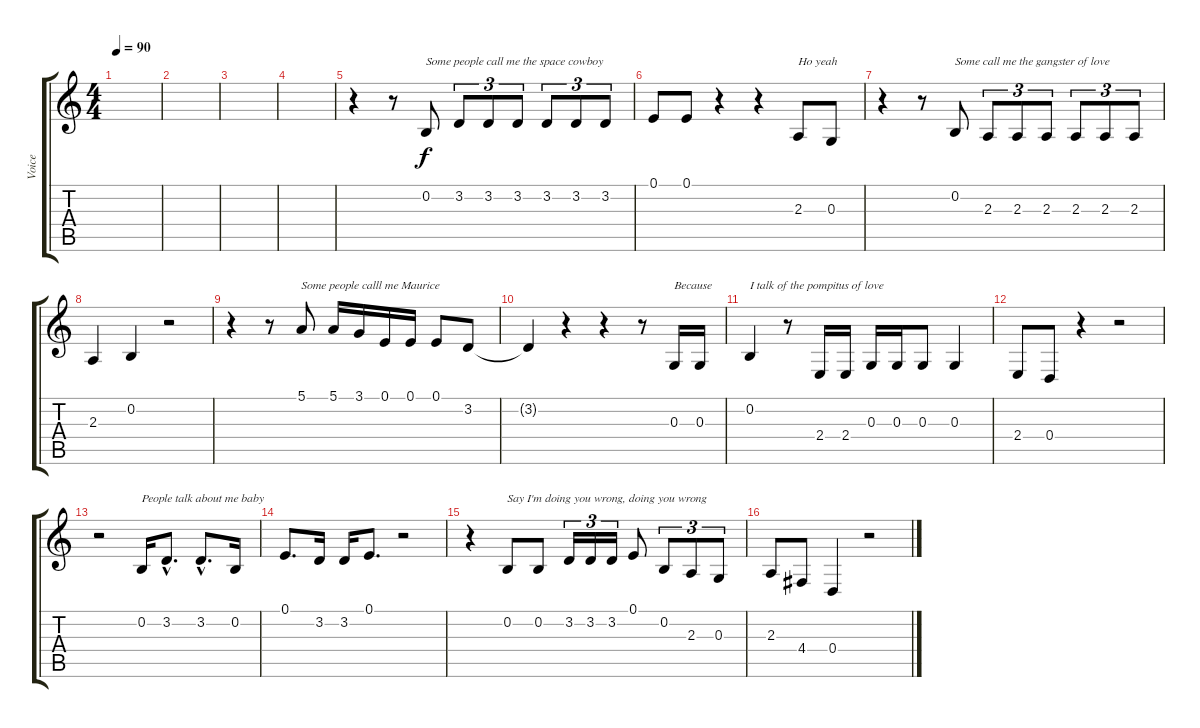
\track ("Voice" "Voice") {instrument drawbarorgan}
\staff {score tabs}
\tuning (E4 B3 G3 D3 A2 E2) {hide}
\ts (4 4)
\tempo 90
\clef g2
\ks c
|
|
|
|
r.4 r.8 0.2.8{txt "Some people call me the space cowboy"} 3.2.8{tu (3 2)} 3.2.8{tu (3 2)} 3.2.8{tu (3 2)} 3.2.8{tu (3 2)} 3.2.8{tu (3 2)} 3.2.8{tu (3 2)} |
0.1.8 0.1.8 r.4 r.4 2.3.8{txt "Ho yeah"} 0.3.8 |
r.4 r.8 0.2.8{txt "Some call me the gangster of love"} 2.3.8{tu (3 2)} 2.3.8{tu (3 2)} 2.3.8{tu (3 2)} 2.3.8{tu (3 2)} 2.3.8{tu (3 2)} 2.3.8{tu (3 2)} |
2.3.4 0.2.4 r.2 |
r.4 r.8 5.1.8{txt "Some people calll me Maurice"} 5.1.16 3.1.16 0.1.16 0.1.16 0.1.8 3.2.8 |
3.2{t}.4 r.4 r.4 r.8 0.3.16{txt "Because"} 0.3.16 |
0.2.4{txt "I talk of the pompitus of love"} r.8 2.4.16 2.4.16 0.3.16 0.3.16 0.3.8 0.3.4 |
2.4.8 0.4.8 r.4 r.2 |
r.2 0.2.16{txt "People talk about me baby"} 3.2{hac}.8{d} 3.2{hac}.8{d} 0.2.16 |
0.1.8{d} 3.2.16 3.2.16 0.1.8{d} r.2 |
r.4 0.2.8{txt "Say I'm doing you wrong, doing you wrong"} 0.2.8 3.2.16{tu (3 2)} 3.2.16{tu (3 2)} 3.2.16{tu (3 2)} 0.1.8 0.2.8{tu (3 2)} 2.3.8{tu (3 2)} 0.3.8{tu (3 2)} |
2.3.8 4.4.8 0.4.4 r.2
